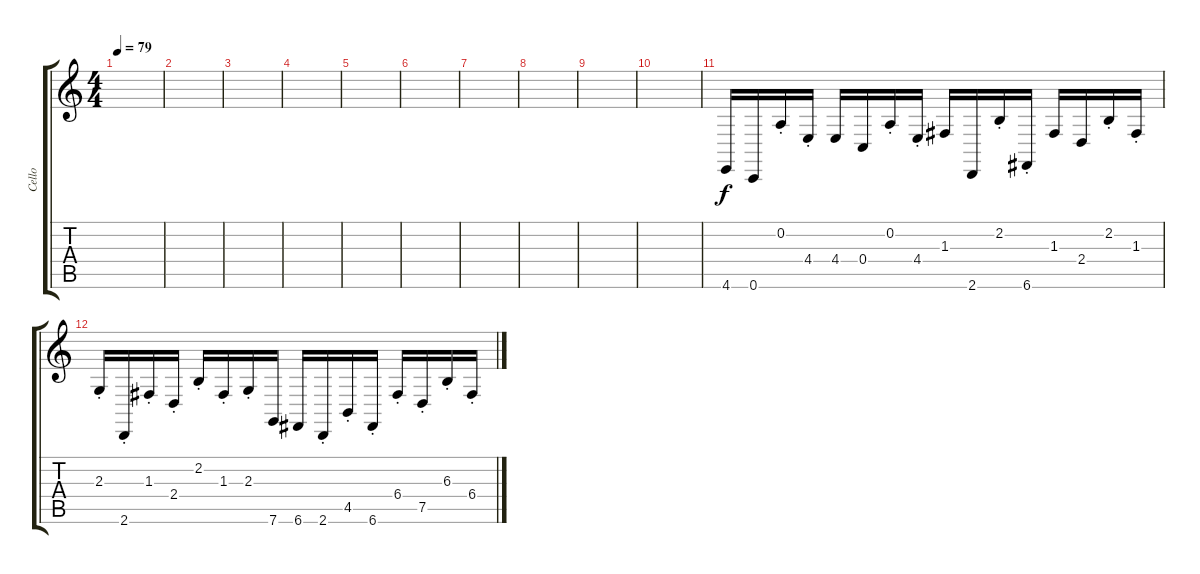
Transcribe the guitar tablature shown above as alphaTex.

\track ("Cello" "Cello") {instrument cello}
\staff {score tabs}
\tuning (D4 A3 F3 C3 G2 C2) {hide}
\ts (4 4)
\tempo 79
\clef g2
\ks c
|
|
|
|
|
|
|
|
|
|
4.6.16 0.6.16 0.2{st}.16 4.4{st}.16 4.4.16 0.4.16 0.2{st}.16 4.4{st}.16 1.3.16 2.6.16 2.2{st}.16 6.6{st}.16 1.3.16 2.4.16 2.2{st}.16 1.3{st}.16 |
2.3{st}.16 2.6{st}.16 1.3{st}.16 2.4{st}.16 2.2{st}.16 1.3{st}.16 2.3{st}.16 7.6.16 6.6.16 2.6{st}.16 4.5{st}.16 6.6{st}.16 6.4{st}.16 7.5{st}.16 6.3{st}.16 6.4{st}.16
